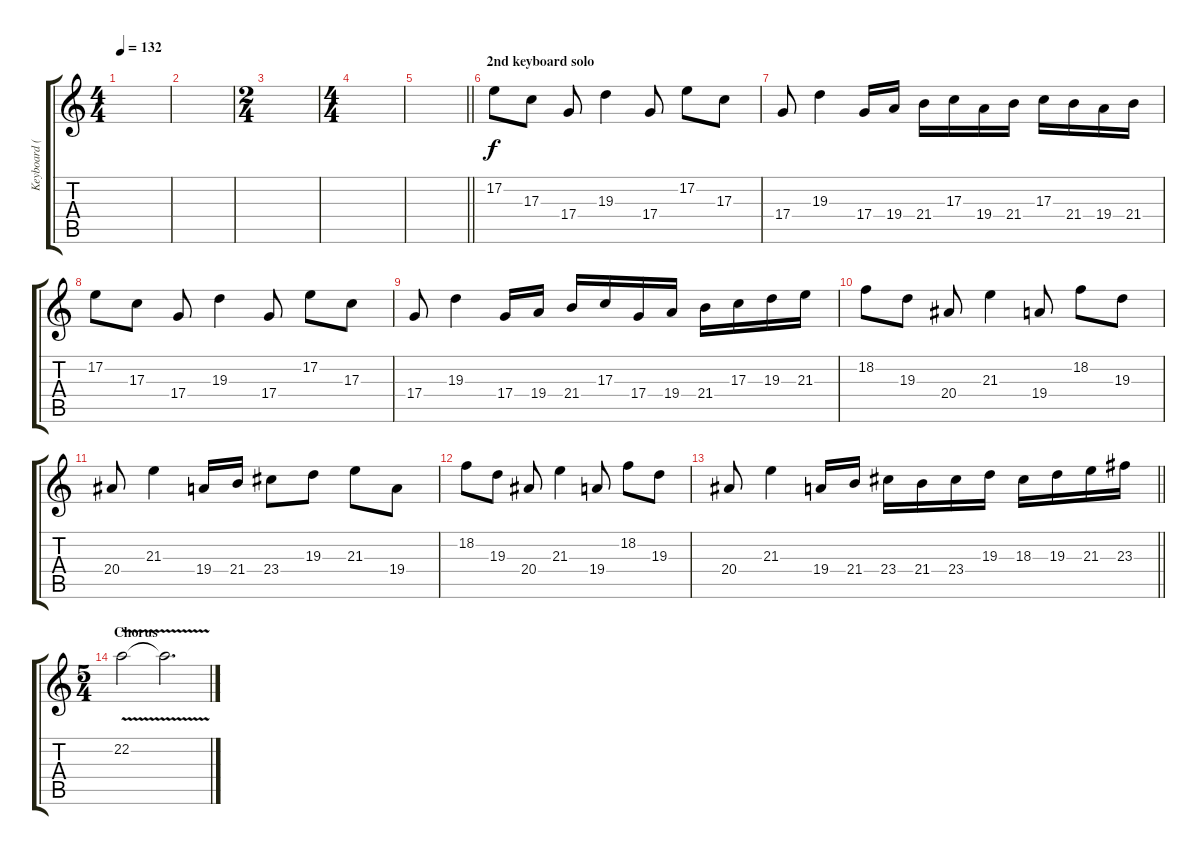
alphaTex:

\track ("Keyboard (lead & solo)" "Keyboard (") {instrument lead2sawtooth}
\staff {score tabs}
\tuning (E4 B3 G3 D3 A2 E2) {hide}
\ts (4 4)
\tempo 132
\clef g2
\ks c
|
|
\ts (2 4)
|
\ts (4 4)
|
\barLineRight lightlight
|
\section ("" "2nd keyboard solo")
17.2.8 17.3.8 17.4.8 19.3.4 17.4.8 17.2.8 17.3.8 |
17.4.8 19.3.4 17.4.16 19.4.16 21.4.16 17.3.16 19.4.16 21.4.16 17.3.16 21.4.16 19.4.16 21.4.16 |
17.2.8 17.3.8 17.4.8 19.3.4 17.4.8 17.2.8 17.3.8 |
17.4.8 19.3.4 17.4.16 19.4.16 21.4.16 17.3.16 17.4.16 19.4.16 21.4.16 17.3.16 19.3.16 21.3.16 |
18.2.8 19.3.8 20.4.8 21.3.4 19.4.8 18.2.8 19.3.8 |
20.4.8 21.3.4 19.4.16 21.4.16 23.4.8 19.3.8 21.3.8 19.4.8 |
18.2.8 19.3.8 20.4.8 21.3.4 19.4.8 18.2.8 19.3.8 |
\barLineRight lightlight
20.4.8 21.3.4 19.4.16 21.4.16 23.4.16 21.4.16 23.4.16 19.3.16 18.3.16 19.3.16 21.3.16 23.3.16 |
\ts (5 4)
\section ("" "Chorus")
22.2{v}.2{volume 0} 22.2{t}.2{d}
